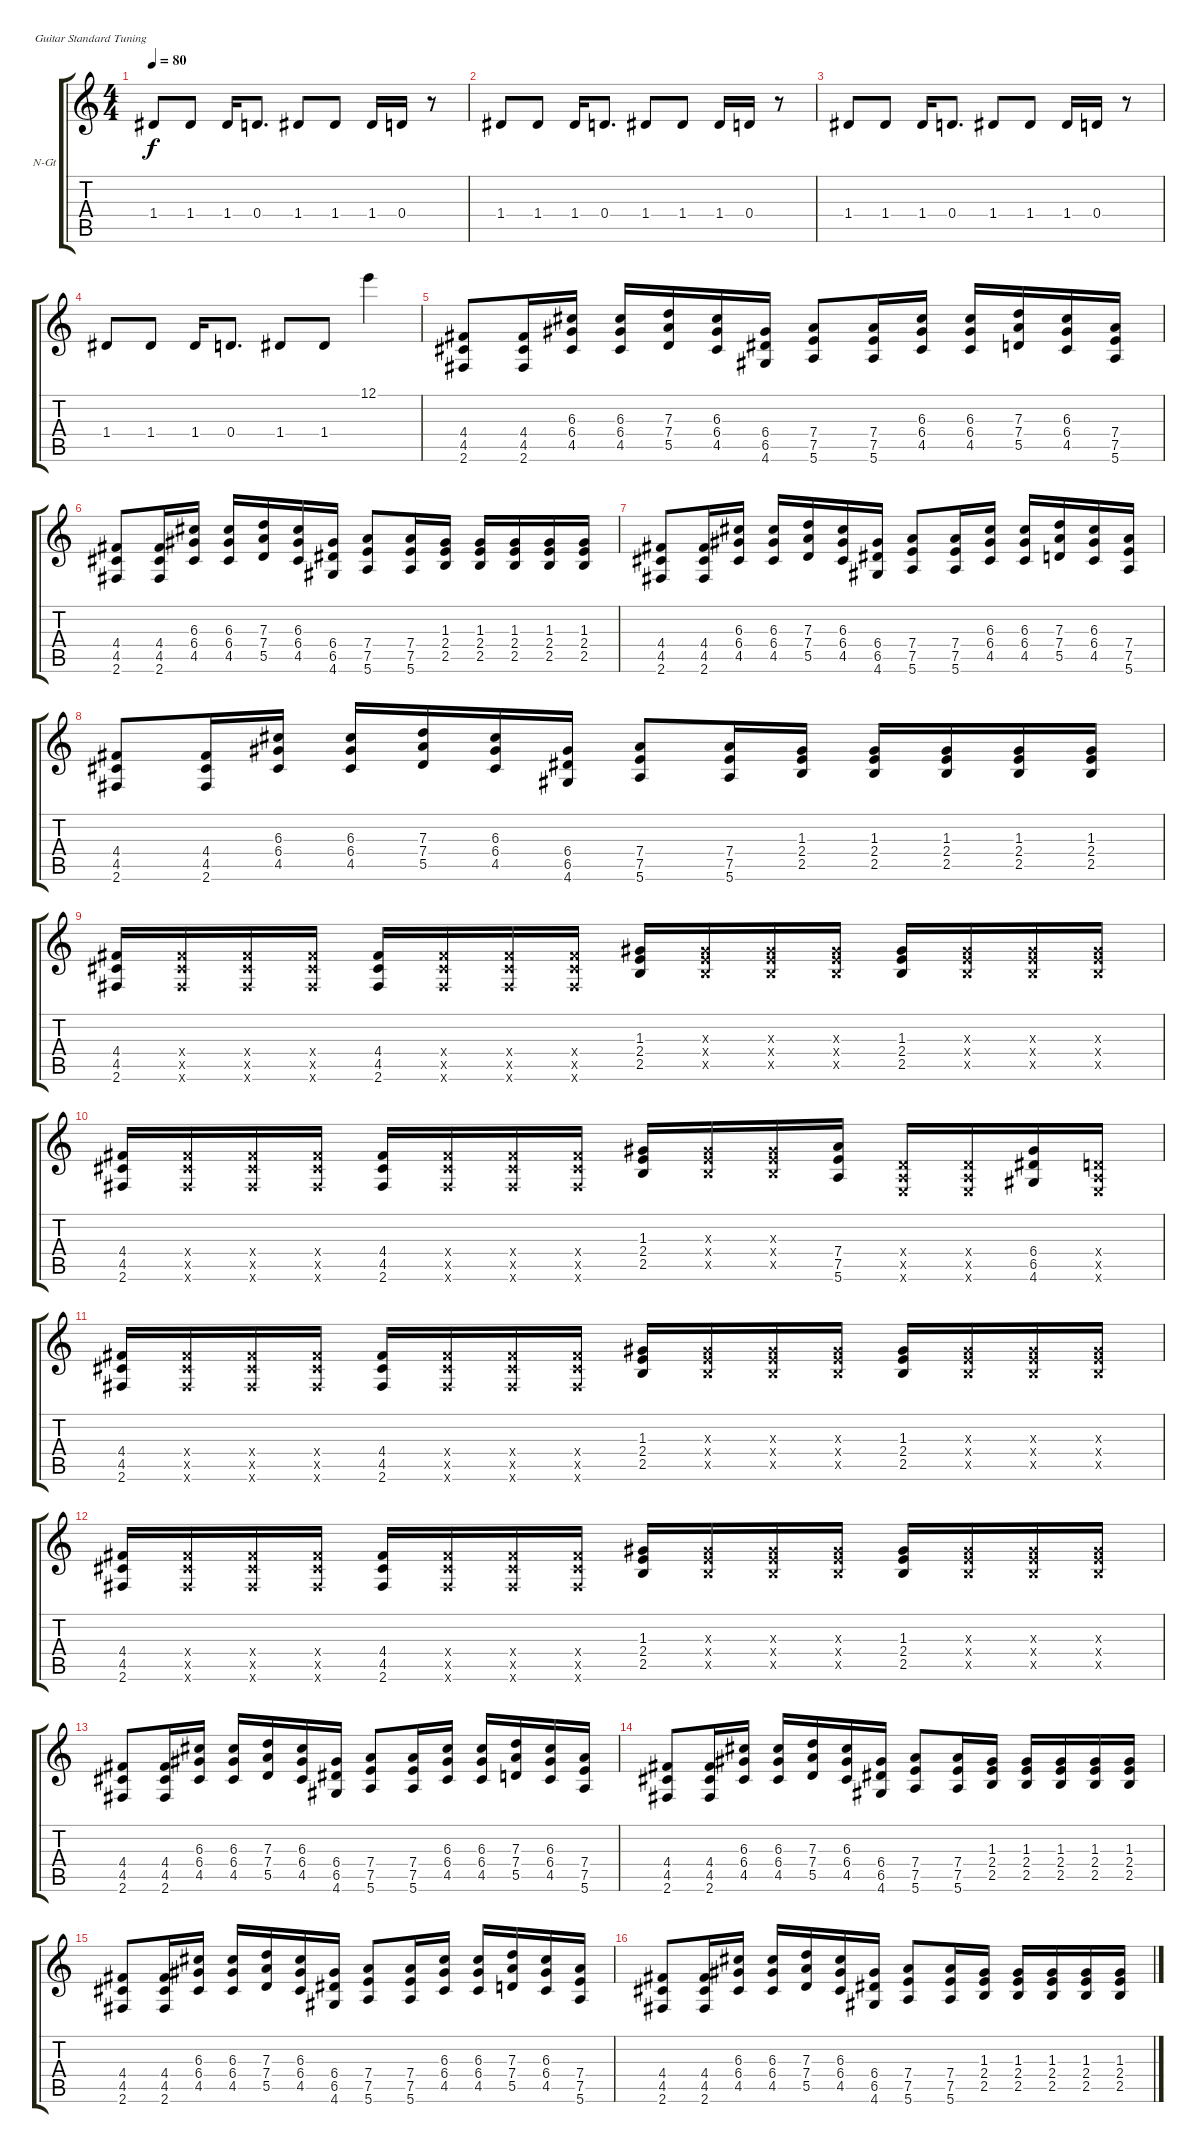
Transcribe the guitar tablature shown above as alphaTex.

\defaultSystemsLayout 4
\bracketExtendMode groupsimilarinstruments
\firstSystemTrackNameOrientation horizontal
\otherSystemsTrackNameOrientation horizontal
\track ("Guitar" "N-Gt") {instrument acousticguitarnylon}
\staff {score tabs}
\tuning (E4 B3 G3 D3 A2 E2)
\ts (4 4)
\tempo 80
\clef g2
\ks c
1.4.8{dy f instrument acousticguitarnylon} 1.4.8 1.4.16 0.4.8{d} 1.4.8 1.4.8 1.4.16 0.4.16 r.8 |
1.4.8 1.4.8 1.4.16 0.4.8{d} 1.4.8 1.4.8 1.4.16 0.4.16 r.8 |
1.4.8 1.4.8 1.4.16 0.4.8{d} 1.4.8 1.4.8 1.4.16 0.4.16 r.8 |
1.4.8 1.4.8 1.4.16 0.4.8{d} 1.4.8 1.4.8 12.1.4 |
(2.6 4.5 4.4).8 (2.6 4.5 4.4).16 (4.5 6.4 6.3).16 (4.5 6.4 6.3).16 (5.5 7.4 7.3).16 (4.5 6.4 6.3).16 (4.6 6.5 6.4).16 (5.6 7.5 7.4).8 (5.6 7.5 7.4).16 (4.5 6.4 6.3).16 (4.5 6.4 6.3).16 (5.5 7.4 7.3).16 (6.4 6.3 4.5).16 (5.6 7.5 7.4).16 |
(2.6 4.5 4.4).8 (2.6 4.5 4.4).16 (4.5 6.4 6.3).16 (4.5 6.4 6.3).16 (5.5 7.4 7.3).16 (4.5 6.4 6.3).16 (4.6 6.5 6.4).16 (5.6 7.5 7.4).8 (5.6 7.5 7.4).16 (2.5 1.3 2.4).16 (2.5 1.3 2.4).16 (2.5 1.3 2.4).16 (2.5 1.3 2.4).16 (2.5 1.3 2.4).16 |
(2.6 4.5 4.4).8 (2.6 4.5 4.4).16 (4.5 6.4 6.3).16 (4.5 6.4 6.3).16 (5.5 7.4 7.3).16 (4.5 6.4 6.3).16 (4.6 6.5 6.4).16 (5.6 7.5 7.4).8 (5.6 7.5 7.4).16 (4.5 6.4 6.3).16 (4.5 6.4 6.3).16 (5.5 7.4 7.3).16 (6.4 6.3 4.5).16 (5.6 7.5 7.4).16 |
(2.6 4.5 4.4).8 (2.6 4.5 4.4).16 (4.5 6.4 6.3).16 (4.5 6.4 6.3).16 (5.5 7.4 7.3).16 (4.5 6.4 6.3).16 (4.6 6.5 6.4).16 (5.6 7.5 7.4).8 (5.6 7.5 7.4).16 (2.5 1.3 2.4).16 (2.5 1.3 2.4).16 (2.5 1.3 2.4).16 (2.5 1.3 2.4).16 (2.5 1.3 2.4).16 |
(2.6 4.5 4.4).16 (2.6{x} 4.5{x} 4.4{x}).16 (2.6{x} 4.5{x} 4.4{x}).16 (2.6{x} 4.5{x} 4.4{x}).16 (2.6 4.5 4.4).16 (2.6{x} 4.5{x} 4.4{x}).16 (2.6{x} 4.5{x} 4.4{x}).16 (2.6{x} 4.5{x} 4.4{x}).16 (2.5 2.4 1.3).16 (2.5{x} 2.4{x} 1.3{x}).16 (2.5{x} 2.4{x} 1.3{x}).16 (2.5{x} 2.4{x} 1.3{x}).16 (2.5 2.4 1.3).16 (2.5{x} 2.4{x} 1.3{x}).16 (2.5{x} 2.4{x} 1.3{x}).16 (2.5{x} 2.4{x} 1.3{x}).16 |
(2.6 4.5 4.4).16 (2.6{x} 4.5{x} 4.4{x}).16 (2.6{x} 4.5{x} 4.4{x}).16 (2.6{x} 4.5{x} 4.4{x}).16 (2.6 4.5 4.4).16 (2.6{x} 4.5{x} 4.4{x}).16 (2.6{x} 4.5{x} 4.4{x}).16 (2.6{x} 4.5{x} 4.4{x}).16 (2.5 2.4 1.3).16 (2.5{x} 2.4{x} 1.3{x}).16 (2.5{x} 2.4{x} 1.3{x}).16 (5.6 7.5 7.4).16 (0.5{x} 0.4{x} 0.6{x}).16 (0.5{x} 0.4{x} 0.6{x}).16 (6.4 6.5 4.6).16 (0.4{x} 0.5{x} 0.6{x}).16 |
(2.6 4.5 4.4).16 (2.6{x} 4.5{x} 4.4{x}).16 (2.6{x} 4.5{x} 4.4{x}).16 (2.6{x} 4.5{x} 4.4{x}).16 (2.6 4.5 4.4).16 (2.6{x} 4.5{x} 4.4{x}).16 (2.6{x} 4.5{x} 4.4{x}).16 (2.6{x} 4.5{x} 4.4{x}).16 (2.5 2.4 1.3).16 (2.5{x} 2.4{x} 1.3{x}).16 (2.5{x} 2.4{x} 1.3{x}).16 (2.5{x} 2.4{x} 1.3{x}).16 (2.5 2.4 1.3).16 (2.5{x} 2.4{x} 1.3{x}).16 (2.5{x} 2.4{x} 1.3{x}).16 (2.5{x} 2.4{x} 1.3{x}).16 |
(2.6 4.5 4.4).16 (2.6{x} 4.5{x} 4.4{x}).16 (2.6{x} 4.5{x} 4.4{x}).16 (2.6{x} 4.5{x} 4.4{x}).16 (2.6 4.5 4.4).16 (2.6{x} 4.5{x} 4.4{x}).16 (2.6{x} 4.5{x} 4.4{x}).16 (2.6{x} 4.5{x} 4.4{x}).16 (2.5 2.4 1.3).16 (2.5{x} 2.4{x} 1.3{x}).16 (2.5{x} 2.4{x} 1.3{x}).16 (2.5{x} 2.4{x} 1.3{x}).16 (2.5 2.4 1.3).16 (2.5{x} 2.4{x} 1.3{x}).16 (2.5{x} 2.4{x} 1.3{x}).16 (2.5{x} 2.4{x} 1.3{x}).16 |
(2.6 4.5 4.4).8 (2.6 4.5 4.4).16 (4.5 6.4 6.3).16 (4.5 6.4 6.3).16 (5.5 7.4 7.3).16 (4.5 6.4 6.3).16 (4.6 6.5 6.4).16 (5.6 7.5 7.4).8 (5.6 7.5 7.4).16 (4.5 6.4 6.3).16 (4.5 6.4 6.3).16 (5.5 7.4 7.3).16 (6.4 6.3 4.5).16 (5.6 7.5 7.4).16 |
(2.6 4.5 4.4).8 (2.6 4.5 4.4).16 (4.5 6.4 6.3).16 (4.5 6.4 6.3).16 (5.5 7.4 7.3).16 (4.5 6.4 6.3).16 (4.6 6.5 6.4).16 (5.6 7.5 7.4).8 (5.6 7.5 7.4).16 (2.5 1.3 2.4).16 (2.5 1.3 2.4).16 (2.5 1.3 2.4).16 (2.5 1.3 2.4).16 (2.5 1.3 2.4).16 |
(2.6 4.5 4.4).8 (2.6 4.5 4.4).16 (4.5 6.4 6.3).16 (4.5 6.4 6.3).16 (5.5 7.4 7.3).16 (4.5 6.4 6.3).16 (4.6 6.5 6.4).16 (5.6 7.5 7.4).8 (5.6 7.5 7.4).16 (4.5 6.4 6.3).16 (4.5 6.4 6.3).16 (5.5 7.4 7.3).16 (6.4 6.3 4.5).16 (5.6 7.5 7.4).16 |
(2.6 4.5 4.4).8 (2.6 4.5 4.4).16 (4.5 6.4 6.3).16 (4.5 6.4 6.3).16 (5.5 7.4 7.3).16 (4.5 6.4 6.3).16 (4.6 6.5 6.4).16 (5.6 7.5 7.4).8 (5.6 7.5 7.4).16 (2.5 1.3 2.4).16 (2.5 1.3 2.4).16 (2.5 1.3 2.4).16 (2.5 1.3 2.4).16 (2.5 1.3 2.4).16
